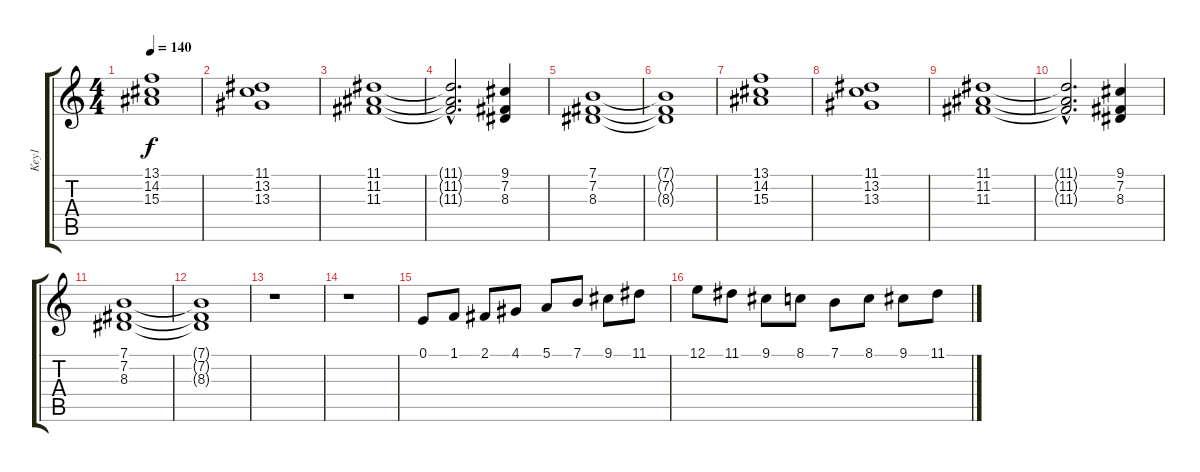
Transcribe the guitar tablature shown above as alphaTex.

\track ("Key1" "Key1") {instrument stringensemble1}
\staff {score tabs}
\tuning (E4 B3 G3 D3 A2 E2) {hide}
\ts (4 4)
\tempo 140
\clef g2
\ks c
(13.1 14.2 15.3).1{dy f} |
(11.1 13.2 13.3).1 |
(11.1 11.2 11.3).1 |
(11.1{hac t} 11.2{hac t} 11.3{hac t}).2{d} (9.1 7.2 8.3).4 |
(7.1 7.2 8.3).1 |
(7.1{t} 7.2{t} 8.3{t}).1 |
(13.1 14.2 15.3).1 |
(11.1 13.2 13.3).1 |
(11.1 11.2 11.3).1 |
(11.1{hac t} 11.2{hac t} 11.3{hac t}).2{d} (9.1 7.2 8.3).4 |
(7.1 7.2 8.3).1 |
(7.1{t} 7.2{t} 8.3{t}).1 |
r.1 |
r.1 |
0.1.8{volume 7 instrument pad1newage} 1.1.8 2.1.8 4.1.8 5.1.8 7.1.8 9.1.8 11.1.8 |
12.1.8 11.1.8 9.1.8 8.1.8 7.1.8 8.1.8 9.1.8 11.1.8
